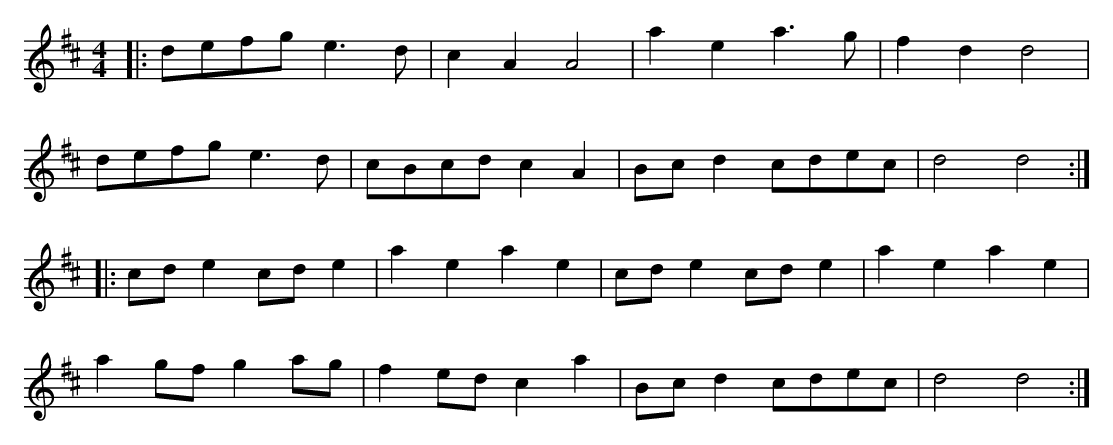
X:1
M:4/4
K:D
|:defg e3d|c2A2 A4|a2e2 a3g|f2d2 d4|
defg e3d|cBcd c2 A2|Bcd2 cdec|d4d4:|
|:cde2 cde2|a2e2 a2e2|cde2 cde2|a2e2 a2e2|
a2gf g2 ag|f2ed c2a2|Bcd2 cdec|d4 d4:|
